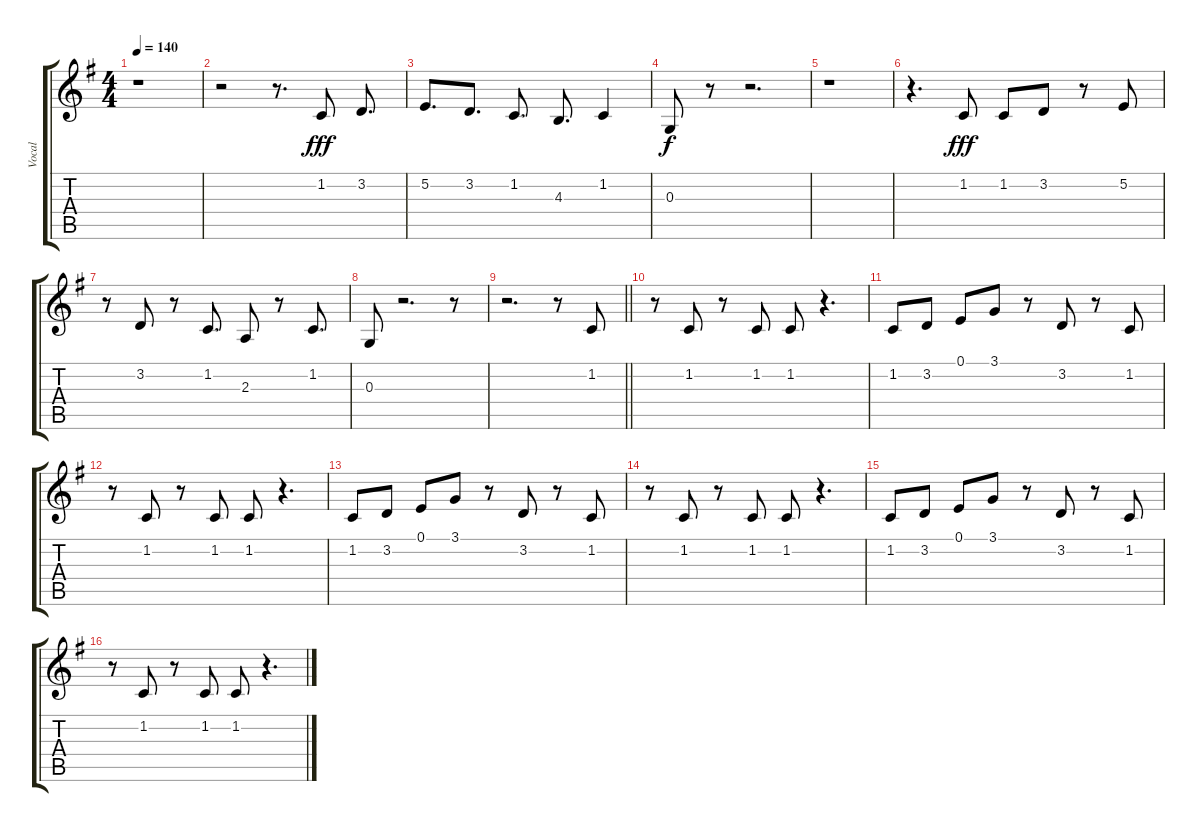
\track ("Vocal" "Vocal") {instrument synthvoice}
\staff {score tabs}
\tuning (E4 B3 G3 D3 A2 E2) {hide}
\ts (4 4)
\tempo 140
\clef g2
\ks eminor
r.1{dy fff} |
r.2 r.8{d} 1.2.8 3.2.8{d} |
5.2.8{d} 3.2.8{d} 1.2.8{d} 4.3.8{d} 1.2.4 |
0.3.8{dy f} r.8 r.2{d} |
r.1 |
r.4{d} 1.2.8{dy fff} 1.2.8 3.2.8 r.8 5.2.8 |
r.8 3.2.8 r.8 1.2.8{d} 2.3.8 r.8 1.2.8{d} |
0.3.8 r.2{d} r.8 |
\barLineRight lightlight
r.2{d} r.8 1.2.8 |
\section ("" "")
r.8 1.2.8 r.8 1.2.8 1.2.8 r.4{d} |
1.2.8 3.2.8 0.1.8 3.1.8 r.8 3.2.8 r.8 1.2.8 |
r.8 1.2.8 r.8 1.2.8 1.2.8 r.4{d} |
1.2.8 3.2.8 0.1.8 3.1.8 r.8 3.2.8 r.8 1.2.8 |
r.8 1.2.8 r.8 1.2.8 1.2.8 r.4{d} |
1.2.8 3.2.8 0.1.8 3.1.8 r.8 3.2.8 r.8 1.2.8 |
r.8 1.2.8 r.8 1.2.8 1.2.8 r.4{d}
